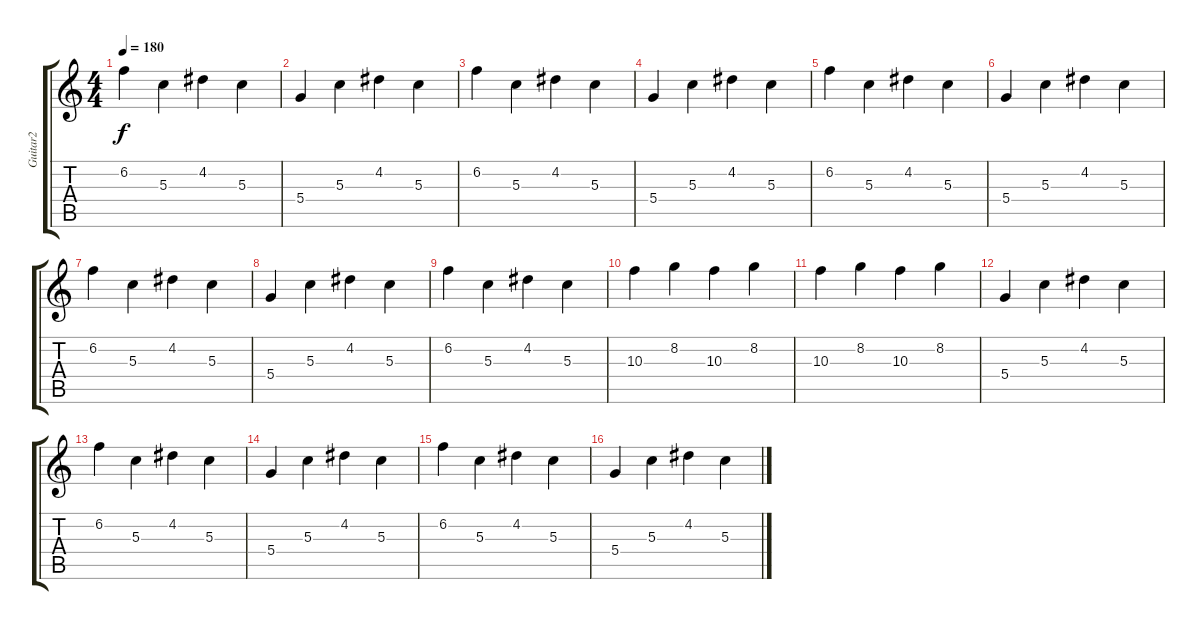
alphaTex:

\track ("Guitar2" "Guitar2") {instrument electricguitarclean}
\staff {score tabs}
\tuning (E4 B3 G3 D3 A2 E2) {hide}
\ts (4 4)
\tempo 180
\clef g2
\ks c
6.2.4{dy f} 5.3.4 4.2.4 5.3.4 |
5.4.4 5.3.4 4.2.4 5.3.4 |
6.2.4 5.3.4 4.2.4 5.3.4 |
5.4.4 5.3.4 4.2.4 5.3.4 |
6.2.4 5.3.4 4.2.4 5.3.4 |
5.4.4 5.3.4 4.2.4 5.3.4 |
6.2.4 5.3.4 4.2.4 5.3.4 |
5.4.4 5.3.4 4.2.4 5.3.4 |
6.2.4 5.3.4 4.2.4 5.3.4 |
10.3.4 8.2.4 10.3.4 8.2.4 |
10.3.4 8.2.4 10.3.4 8.2.4 |
5.4.4 5.3.4 4.2.4 5.3.4 |
6.2.4 5.3.4 4.2.4 5.3.4 |
5.4.4 5.3.4 4.2.4 5.3.4 |
6.2.4 5.3.4 4.2.4 5.3.4 |
5.4.4 5.3.4 4.2.4 5.3.4
